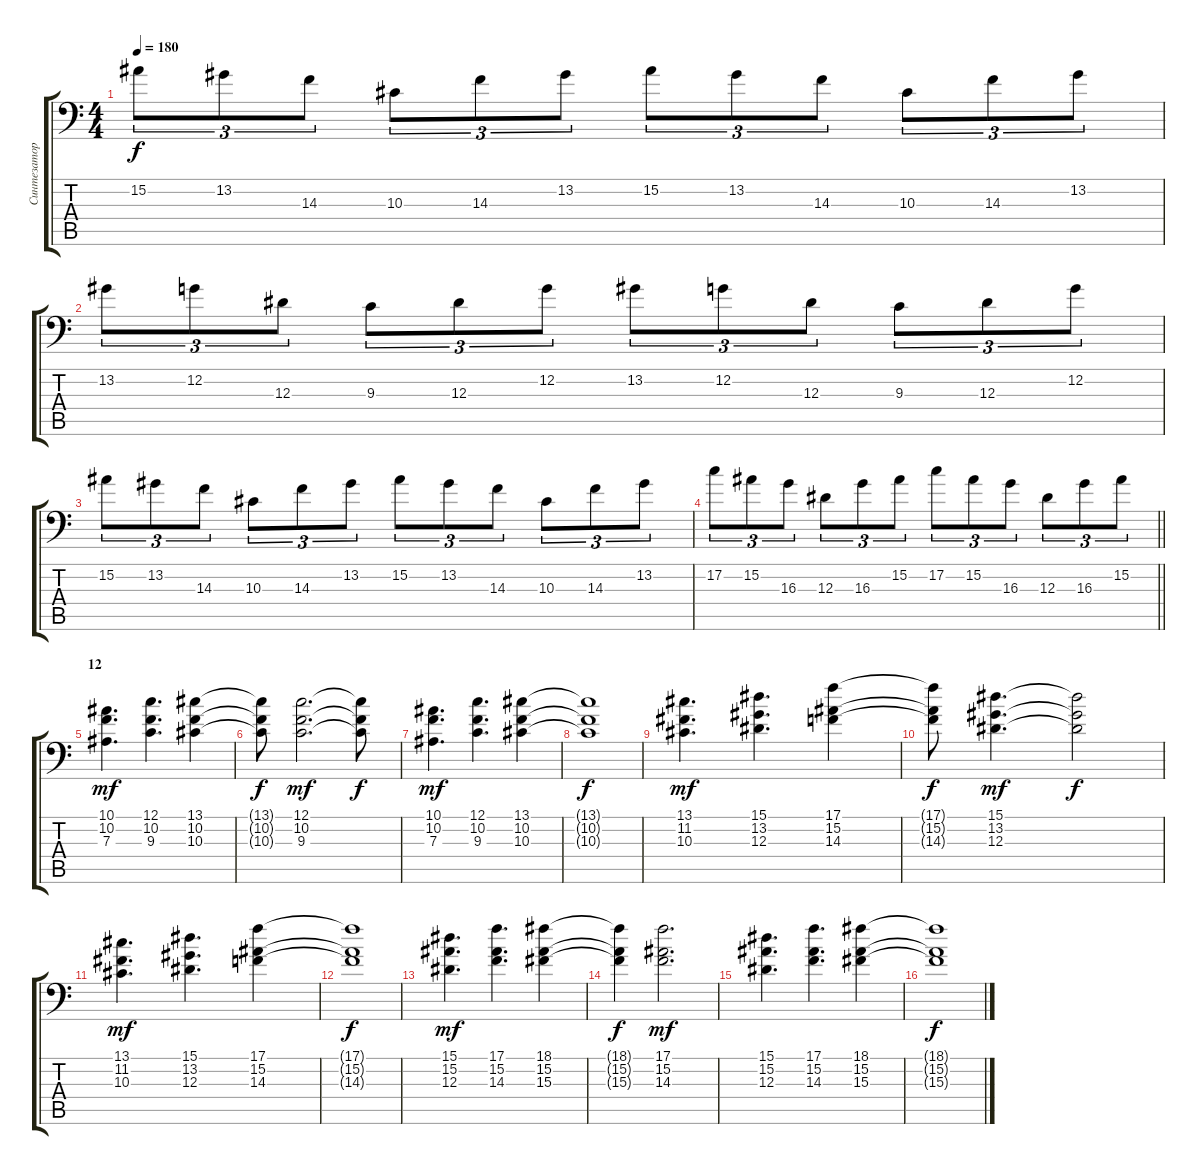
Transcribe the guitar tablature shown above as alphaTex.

\track ("Синтезатор 2" "Синтезатор") {instrument stringensemble1}
\staff {score tabs}
\tuning (C4 G3 Eb3 Bb2 F2 Bb1) {hide}
\ts (4 4)
\tempo 180
\clef f4
\ks c
15.2.8{tu (3 2) dy f} 13.2.8{tu (3 2)} 14.3.8{tu (3 2)} 10.3.8{tu (3 2)} 14.3.8{tu (3 2)} 13.2.8{tu (3 2)} 15.2.8{tu (3 2)} 13.2.8{tu (3 2)} 14.3.8{tu (3 2)} 10.3.8{tu (3 2)} 14.3.8{tu (3 2)} 13.2.8{tu (3 2)} |
13.2.8{tu (3 2)} 12.2.8{tu (3 2)} 12.3.8{tu (3 2)} 9.3.8{tu (3 2)} 12.3.8{tu (3 2)} 12.2.8{tu (3 2)} 13.2.8{tu (3 2)} 12.2.8{tu (3 2)} 12.3.8{tu (3 2)} 9.3.8{tu (3 2)} 12.3.8{tu (3 2)} 12.2.8{tu (3 2)} |
15.2.8{tu (3 2)} 13.2.8{tu (3 2)} 14.3.8{tu (3 2)} 10.3.8{tu (3 2)} 14.3.8{tu (3 2)} 13.2.8{tu (3 2)} 15.2.8{tu (3 2)} 13.2.8{tu (3 2)} 14.3.8{tu (3 2)} 10.3.8{tu (3 2)} 14.3.8{tu (3 2)} 13.2.8{tu (3 2)} |
\barLineRight lightlight
17.2.8{tu (3 2)} 15.2.8{tu (3 2)} 16.3.8{tu (3 2)} 12.3.8{tu (3 2)} 16.3.8{tu (3 2)} 15.2.8{tu (3 2)} 17.2.8{tu (3 2)} 15.2.8{tu (3 2)} 16.3.8{tu (3 2)} 12.3.8{tu (3 2)} 16.3.8{tu (3 2)} 15.2.8{tu (3 2)} |
\section ("" "12")
(10.1 10.2 7.3).4{d dy mf volume 6} (12.1 10.2 9.3).4{d} (13.1 10.2 10.3).4 |
(13.1{t} 10.2{t} 10.3{t}).8{dy f} (12.1 10.2 9.3).2{d dy mf} (12.1{t} 10.2{t} 9.3{t}).8{dy f} |
(10.1 10.2 7.3).4{d dy mf} (12.1 10.2 9.3).4{d} (13.1 10.2 10.3).4 |
(13.1{t} 10.2{t} 10.3{t}).1{dy f} |
(13.1 11.2 10.3).4{d dy mf} (15.1 13.2 12.3).4{d} (17.1 15.2 14.3).4 |
(17.1{t} 15.2{t} 14.3{t}).8{dy f} (15.1 13.2 12.3).4{d dy mf} (15.1{t} 13.2{t} 12.3{t}).2{dy f} |
(13.1 11.2 10.3).4{d dy mf} (15.1 13.2 12.3).4{d} (17.1 15.2 14.3).4 |
(17.1{t} 15.2{t} 14.3{t}).1{dy f} |
(15.1 15.2 12.3).4{d dy mf} (17.1 15.2 14.3).4{d} (18.1 15.2 15.3).4 |
(18.1{t} 15.2{t} 15.3{t}).4{dy f} (17.1 15.2 14.3).2{d dy mf} |
(15.1 15.2 12.3).4{d} (17.1 15.2 14.3).4{d} (18.1 15.2 15.3).4 |
(18.1{t} 15.2{t} 15.3{t}).1{dy f}
